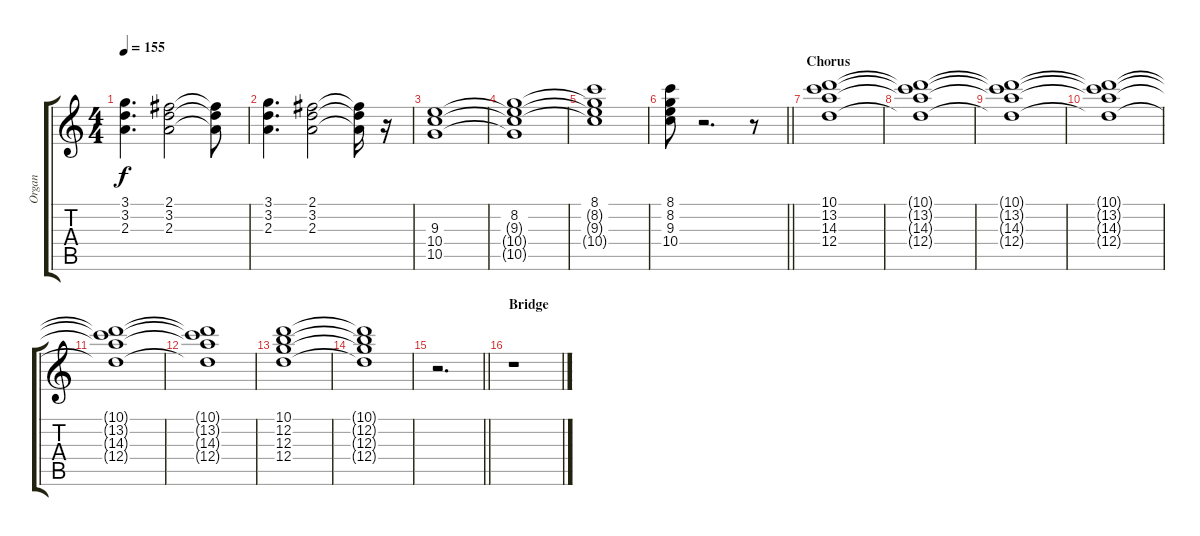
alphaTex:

\track ("Organ" "Organ") {instrument rockorgan}
\staff {score tabs}
\tuning (E5 B4 G4 D4 A3 E3) {hide}
\ts (4 4)
\tempo 155
\clef g2
\ks c
(3.1 3.2 2.3).4{d dy f} (2.1 3.2 2.3).2 (2.1{t} 3.2{t} 2.3{t}).8 |
(3.1 3.2 2.3).4{d} (2.1 3.2 2.3).2 (2.1{t} 3.2{t} 2.3{t}).16 r.16 |
(9.3 10.4 10.5).1 |
(8.2 9.3{t} 10.4{t} 10.5{t}).1 |
(8.1 8.2{t} 9.3{t} 10.4{t}).1 |
\barLineRight lightlight
(8.1 8.2 9.3 10.4).8 r.2{d} r.8 |
\section ("" "Chorus")
(10.1 13.2 14.3 12.4).1 |
(10.1{t} 13.2{t} 14.3{t} 12.4{t}).1 |
(10.1{t} 13.2{t} 14.3{t} 12.4{t}).1 |
(10.1{t} 13.2{t} 14.3{t} 12.4{t}).1 |
(10.1{t} 13.2{t} 14.3{t} 12.4{t}).1 |
(10.1{t} 13.2{t} 14.3{t} 12.4{t}).1 |
(10.1 12.2 12.3 12.4).1 |
(10.1{t} 12.2{t} 12.3{t} 12.4{t}).1 |
\barLineRight lightlight
r.2{d} |
\section ("" "Bridge")
r.1
